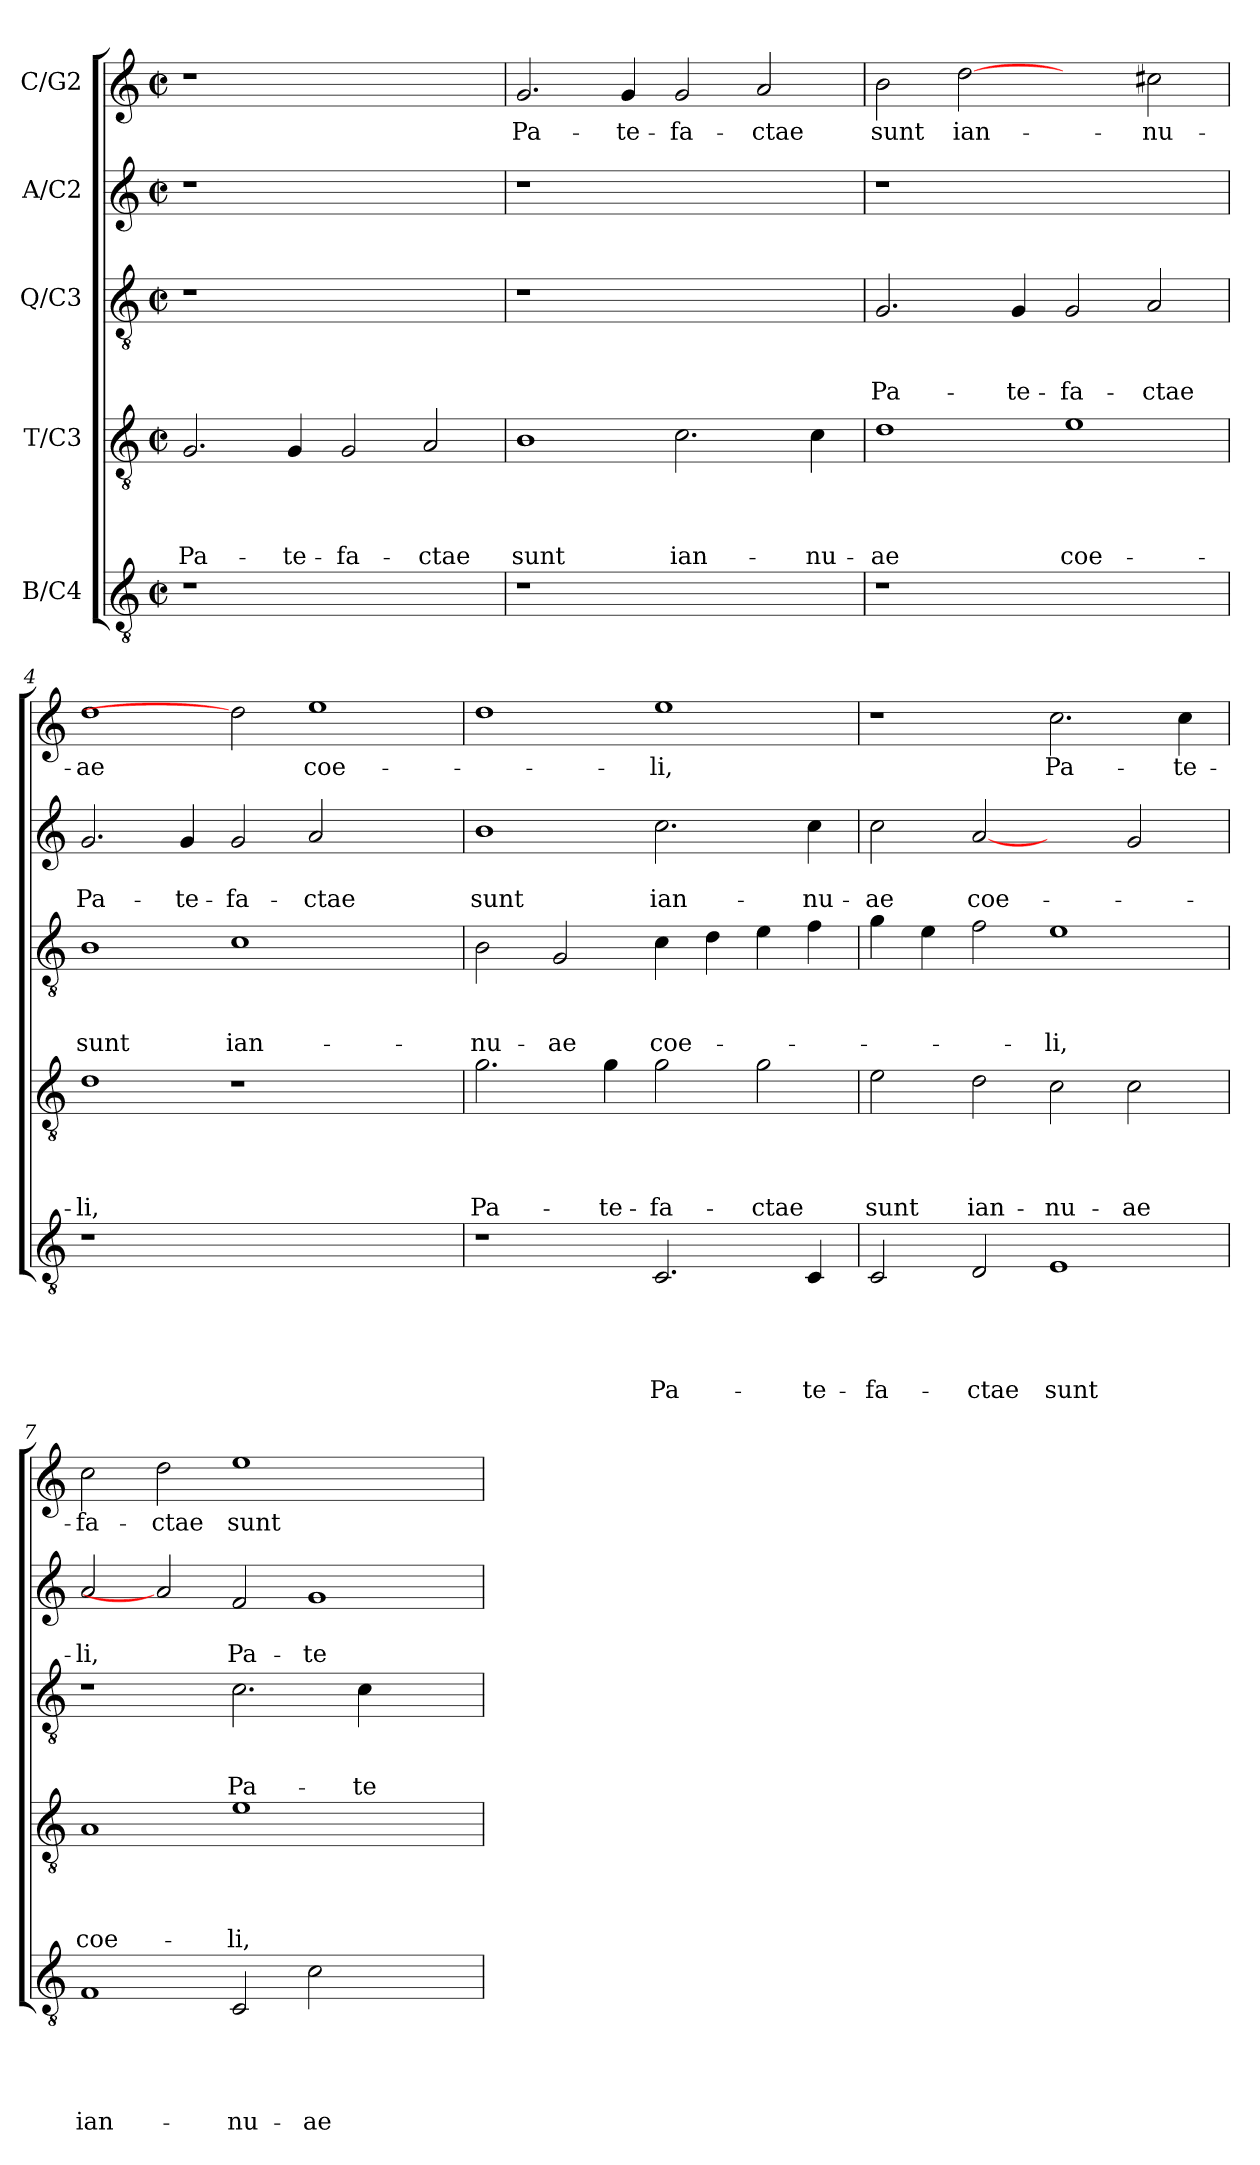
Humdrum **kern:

**kern	**text	**text	**text	**text	**text	**kern	**text	**text	**text	**text	**kern	**text	**text	**text	**kern	**text	**text	**kern	**text
*part5	*part5	*part5	*part5	*part5	*part5	*part4	*part4	*part4	*part4	*part4	*part3	*part3	*part3	*part3	*part2	*part2	*part2	*part1	*part1
*staff5	*staff5	*staff5	*staff5	*staff5	*staff5	*staff4	*staff4	*staff4	*staff4	*staff4	*staff3	*staff3	*staff3	*staff3	*staff2	*staff2	*staff2	*staff1	*staff1
*I"B/C4	*	*	*	*	*	*I"T/C3	*	*	*	*	*I"Q/C3	*	*	*	*I"A/C2	*	*	*I"C/G2	*
*clefGv2	*	*	*	*	*	*clefGv2	*	*	*	*	*clefGv2	*	*	*	*clefG2	*	*	*clefG2	*
*k[]	*	*	*	*	*	*k[]	*	*	*	*	*k[]	*	*	*	*k[]	*	*	*k[]	*
*C:	*	*	*	*	*	*C:	*	*	*	*	*C:	*	*	*	*C:	*	*	*C:	*
*M2/2	*	*	*	*	*	*M2/2	*	*	*	*	*M2/2	*	*	*	*M2/2	*	*	*M2/2	*
*met(c|)	*	*	*	*	*	*met(c|)	*	*	*	*	*met(c|)	*	*	*	*met(c|)	*	*	*met(c|)	*
=1	=1	=1	=1	=1	=1	=1	=1	=1	=1	=1	=1	=1	=1	=1	=1	=1	=1	=1	=1
!	!	!	!	!	!	!	!	!	!	!LO:LY:b	!	!	!	!	!	!	!	!	!
1r	.	.	.	.	.	2.G/	.	.	.	Pa-	1r	.	.	.	1r	.	.	1r	.
!	!	!	!	!	!	!	!	!	!	!LO:LY:b	!	!	!	!	!	!	!	!	!
.	.	.	.	.	.	4G/	.	.	.	-te-	.	.	.	.	.	.	.	.	.
!	!	!	!	!	!	!	!	!	!	!LO:LY:b	!	!	!	!	!	!	!	!	!
1ryy	.	.	.	.	.	2G/	.	.	.	-fa-	1ryy	.	.	.	1ryy	.	.	1ryy	.
!	!	!	!	!	!	!	!	!	!	!LO:LY:b	!	!	!	!	!	!	!	!	!
.	.	.	.	.	.	2A/	.	.	.	-ctae	.	.	.	.	.	.	.	.	.
=2	=2	=2	=2	=2	=2	=2	=2	=2	=2	=2	=2	=2	=2	=2	=2	=2	=2	=2	=2
!	!	!	!	!	!	!	!	!	!	!LO:LY:b	!	!	!	!	!	!	!	!	!LO:LY:b
1r	.	.	.	.	.	1B	.	.	.	sunt	1r	.	.	.	1r	.	.	2.g/	Pa-
!	!	!	!	!	!	!	!	!	!	!	!	!	!	!	!	!	!	!	!LO:LY:b
.	.	.	.	.	.	.	.	.	.	.	.	.	.	.	.	.	.	4g/	-te-
!	!	!	!	!	!	!	!	!	!	!LO:LY:b	!	!	!	!	!	!	!	!	!LO:LY:b
1ryy	.	.	.	.	.	2.c\	.	.	.	ian-	1ryy	.	.	.	1ryy	.	.	2g/	-fa-
!	!	!	!	!	!	!	!	!	!	!	!	!	!	!	!	!	!	!	!LO:LY:b
.	.	.	.	.	.	.	.	.	.	.	.	.	.	.	.	.	.	2a/	-ctae
!	!	!	!	!	!	!	!	!	!	!LO:LY:b	!	!	!	!	!	!	!	!	!
.	.	.	.	.	.	4c\	.	.	.	-nu-	.	.	.	.	.	.	.	.	.
=3	=3	=3	=3	=3	=3	=3	=3	=3	=3	=3	=3	=3	=3	=3	=3	=3	=3	=3	=3
!	!	!	!	!	!	!	!	!	!	!LO:LY:b	!	!	!	!LO:LY:b	!	!	!	!	!LO:LY:b
1r	.	.	.	.	.	1d	.	.	.	-ae	2.G/	.	.	Pa-	1r	.	.	2b\	sunt
!	!	!	!	!	!	!	!	!	!	!	!	!	!	!	!	!	!	!	!LO:LY:b
.	.	.	.	.	.	.	.	.	.	.	.	.	.	.	.	.	.	[2dd	ian-
!	!	!	!	!	!	!	!	!	!	!	!	!	!	!LO:LY:b	!	!	!	!	!
.	.	.	.	.	.	.	.	.	.	.	4G/	.	.	-te-	.	.	.	.	.
!	!	!	!	!	!	!	!	!	!	!LO:LY:b	!	!	!	!LO:LY:b	!	!	!	!	!
1ryy	.	.	.	.	.	1e	.	.	.	coe-	2G/	.	.	-fa-	1ryy	.	.	2ryy	.
!	!	!	!	!	!	!	!	!	!	!	!	!	!	!LO:LY:b	!	!	!	!	!LO:LY:b
.	.	.	.	.	.	.	.	.	.	.	2A/	.	.	-ctae	.	.	.	2cc#X\	-nu-
=4	=4	=4	=4	=4	=4	=4	=4	=4	=4	=4	=4	=4	=4	=4	=4	=4	=4	=4	=4
!	!	!	!	!	!	!	!	!	!	!LO:LY:b	!	!	!	!LO:LY:b	!	!	!LO:LY:b	!	!LO:LY:b
1r	.	.	.	.	.	1d	.	.	.	-li,	1B	.	.	sunt	2.g/	.	Pa-	1dd	-ae
!	!	!	!	!	!	!	!	!	!	!	!	!	!	!	!	!	!LO:LY:b	!	!
.	.	.	.	.	.	.	.	.	.	.	.	.	.	.	4g/	.	-te-	.	.
!	!	!	!	!	!	!	!	!	!	!	!	!	!	!LO:LY:b	!	!	!LO:LY:b	!	!
1.ryy	.	.	.	.	.	1r	.	.	.	.	1c	.	.	ian-	2g/	.	-fa-	2dd]	.
!	!	!	!	!	!	!	!	!	!	!	!	!	!	!	!	!	!LO:LY:b	!	!LO:LY:b
.	.	.	.	.	.	.	.	.	.	.	.	.	.	.	2a/	.	-ctae	1ee	coe-
.	.	.	.	.	.	2ryy	.	.	.	.	2ryy	.	.	.	2ryy	.	.	.	.
=5	=5	=5	=5	=5	=5	=5	=5	=5	=5	=5	=5	=5	=5	=5	=5	=5	=5	=5	=5
!	!	!	!	!	!	!	!	!	!	!LO:LY:b	!	!	!	!LO:LY:b	!	!	!LO:LY:b	!	!
1r	.	.	.	.	.	2.g\	.	.	.	Pa-	2B\	.	.	-nu-	1b	.	sunt	1dd	.
!	!	!	!	!	!	!	!	!	!	!	!	!	!	!LO:LY:b	!	!	!	!	!
.	.	.	.	.	.	.	.	.	.	.	2G/	.	.	-ae	.	.	.	.	.
!	!	!	!	!	!	!	!	!	!	!LO:LY:b	!	!	!	!	!	!	!	!	!
.	.	.	.	.	.	4g\	.	.	.	-te-	.	.	.	.	.	.	.	.	.
!	!	!	!	!	!LO:LY:b	!	!	!	!	!LO:LY:b	!	!	!	!LO:LY:b	!	!	!LO:LY:b	!	!LO:LY:b
2.C/	.	.	.	.	Pa-	2g\	.	.	.	-fa-	4c\	.	.	coe-	2.cc\	.	ian-	1ee	-li,
.	.	.	.	.	.	.	.	.	.	.	4d\	.	.	.	.	.	.	.	.
!	!	!	!	!	!	!	!	!	!	!LO:LY:b	!	!	!	!	!	!	!	!	!
.	.	.	.	.	.	2g\	.	.	.	-ctae	4e\	.	.	.	.	.	.	.	.
!	!	!	!	!	!LO:LY:b	!	!	!	!	!	!	!	!	!	!	!	!LO:LY:b	!	!
4C/	.	.	.	.	-te-	.	.	.	.	.	4f\	.	.	.	4cc\	.	-nu-	.	.
!!LO:LB:g=z
=6	=6	=6	=6	=6	=6	=6	=6	=6	=6	=6	=6	=6	=6	=6	=6	=6	=6	=6	=6
!	!	!	!	!	!LO:LY:b	!	!	!	!	!LO:LY:b	!	!	!	!	!	!	!LO:LY:b	!	!
2C/	.	.	.	.	-fa-	2e\	.	.	.	sunt	4g\	.	.	.	2cc\	.	-ae	1r	.
.	.	.	.	.	.	.	.	.	.	.	4e\	.	.	.	.	.	.	.	.
!	!	!	!	!	!LO:LY:b	!	!	!	!	!LO:LY:b	!	!	!	!	!	!	!LO:LY:b	!	!
2D/	.	.	.	.	-ctae	2d\	.	.	.	ian-	2f\	.	.	.	[2a	.	coe-	.	.
!	!	!	!	!	!LO:LY:b	!	!	!	!	!LO:LY:b	!	!	!	!LO:LY:b	!	!	!	!	!LO:LY:b
1E	.	.	.	.	sunt	2c\	.	.	.	-nu-	1e	.	.	-li,	2ryy	.	.	2.cc\	Pa-
!	!	!	!	!	!	!	!	!	!	!LO:LY:b	!	!	!	!	!	!	!	!	!
.	.	.	.	.	.	2c\	.	.	.	-ae	.	.	.	.	2g/	.	.	.	.
!	!	!	!	!	!	!	!	!	!	!	!	!	!	!	!	!	!	!	!LO:LY:b
.	.	.	.	.	.	.	.	.	.	.	.	.	.	.	.	.	.	4cc\	-te-
=7	=7	=7	=7	=7	=7	=7	=7	=7	=7	=7	=7	=7	=7	=7	=7	=7	=7	=7	=7
!	!	!	!	!	!LO:LY:b	!	!	!	!	!LO:LY:b	!	!	!	!	!	!	!LO:LY:b	!	!LO:LY:b
1F	.	.	.	.	ian-	1A	.	.	.	coe-	1r	.	.	.	2a/	.	-li,	2cc\	-fa-
!	!	!	!	!	!	!	!	!	!	!	!	!	!	!	!	!	!	!	!LO:LY:b
.	.	.	.	.	.	.	.	.	.	.	.	.	.	.	2a]	.	.	2dd\	-ctae
!	!	!	!	!	!LO:LY:b	!	!	!	!	!LO:LY:b	!	!	!	!LO:LY:b	!	!	!LO:LY:b	!	!LO:LY:b
2C/	.	.	.	.	-nu-	1e	.	.	.	-li,	2.c\	.	.	Pa-	2f/	.	Pa-	1ee	sunt
!	!	!	!	!	!LO:LY:b	!	!	!	!	!	!	!	!	!	!	!	!LO:LY:b	!	!
2c\	.	.	.	.	-ae	.	.	.	.	.	.	.	.	.	1g	.	-te-	.	.
!	!	!	!	!	!	!	!	!	!	!	!	!	!	!LO:LY:b	!	!	!	!	!
.	.	.	.	.	.	.	.	.	.	.	4c\	.	.	-te-	.	.	.	.	.
2ryy	.	.	.	.	.	2ryy	.	.	.	.	2ryy	.	.	.	.	.	.	2ryy	.
=	=	=	=	=	=	=	=	=	=	=	=	=	=	=	=	=	=	=	=
*-	*-	*-	*-	*-	*-	*-	*-	*-	*-	*-	*-	*-	*-	*-	*-	*-	*-	*-	*-
